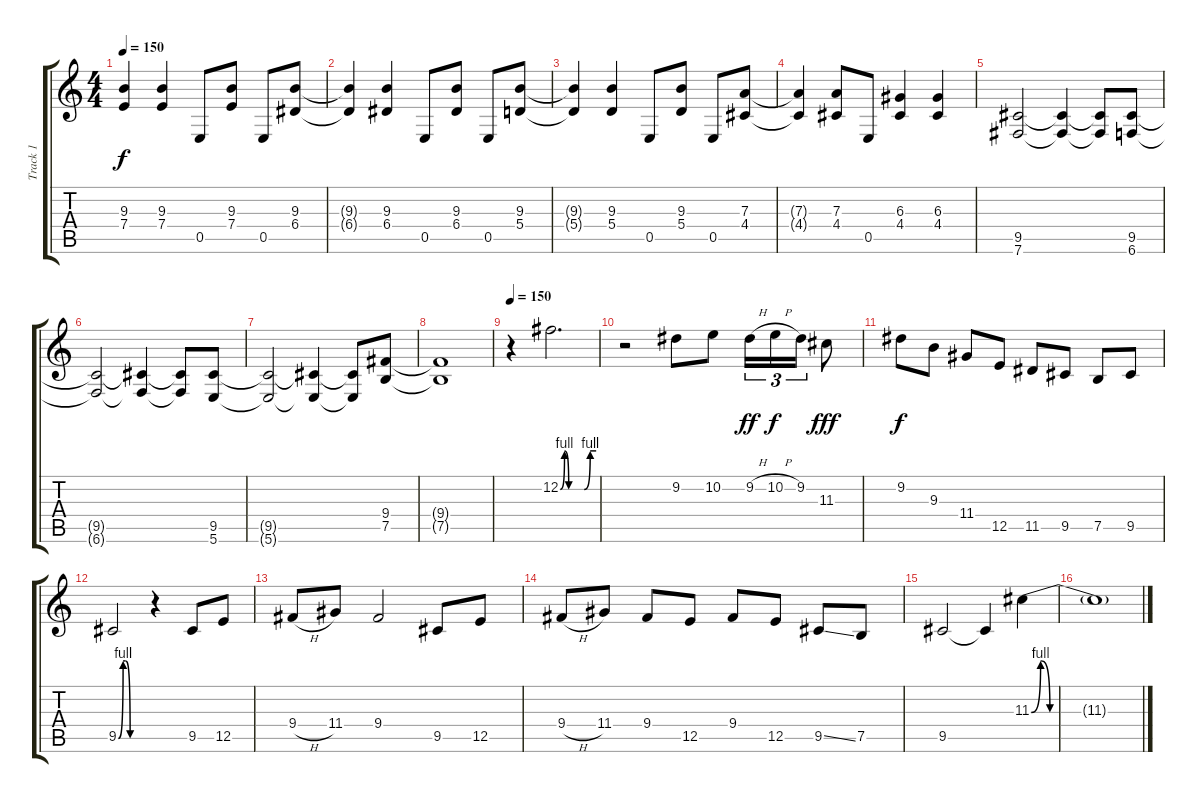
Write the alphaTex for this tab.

\track ("Track 1" "Track 1") {instrument distortionguitar}
\staff {score tabs}
\tuning (B3 Gb3 D3 A2 E2 B1) {hide}
\ts (4 4)
\tempo 150
\clef g2
\ks c
(9.3 7.4).4{dy f} (9.3 7.4).4 0.5.8 (9.3 7.4).8 0.5.8 (9.3 6.4).8 |
(9.3{t} 6.4{t}).4 (9.3 6.4).4 0.5.8 (9.3 6.4).8 0.5.8 (9.3 5.4).8 |
(9.3{t} 5.4{t}).4 (9.3 5.4).4 0.5.8 (9.3 5.4).8 0.5.8 (7.3 4.4).8 |
(7.3{t} 4.4{t}).4 (7.3 4.4).8 0.5.8 (6.3 4.4).4 (6.3 4.4).4 |
(9.5 7.6).2 (9.5{t} 7.6{t}).4 (9.5{t} 7.6{t}).8 (9.5 6.6).8 |
(9.5{t} 6.6{t}).2 (9.5{t} 6.6{t}).4 (9.5{t} 6.6{t}).8 (9.5 5.6).8 |
(9.5{t} 5.6{t}).2 (9.5{t} 5.6{t}).4 (9.5{t} 5.6{t}).8 (9.4 7.5).8 |
(9.4{t} 7.5{t}).1 |
\tempo 150
r.4 12.2{be (custom 0 0 7 4 14 0 30 0 40 0 50 4 60 4)}.2{d} |
r.2 9.2.8 10.2.8 9.2{h}.16{tu (3 2) dy ff} 10.2{h}.16{tu (3 2) dy f} 9.2.16{tu (3 2)} 11.3.8{dy fff} |
9.2.8{dy f} 9.3.8 11.4.8 12.5.8 11.5.8 9.5.8 7.5.8 9.5.8 |
9.5{be (custom 0 0 10 4 15 4 25 0 30 0 40 0 45 0 60 0)}.2 r.4 9.5.8 12.5.8 |
9.4{h}.8 11.4.8 9.4.2 9.5.8 12.5.8 |
9.4{h}.8 11.4.8 9.4.8 12.5.8 9.4.8 12.5.8 9.5{ss}.8 7.5.8 |
9.5.2 9.5{t}.4 11.3{be (custom 0 0 5 4 10 0 60 0)}.4 |
11.3{t}.1
